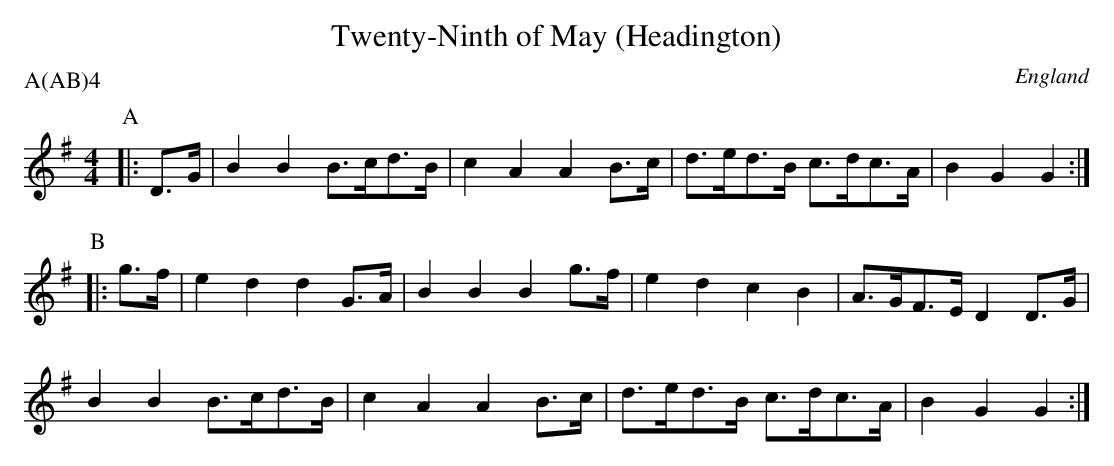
X:1
T:Twenty-Ninth of May (Headington)
O:England
L:1/8
M:4/4
P:A(AB)4
K:G major
P:A
|:D>G|B2B2 B>cd>B|c2A2 A2B>c|d>ed>B c>dc>A|B2G2 G2 :|
P:B
|:g>f|e2d2 d2G>A|B2B2 B2g>f|e2d2 c2B2|A>GF>E D2D>G|
B2B2 B>cd>B|c2A2 A2B>c|d>ed>B c>dc>A|B2G2 G2 :|
